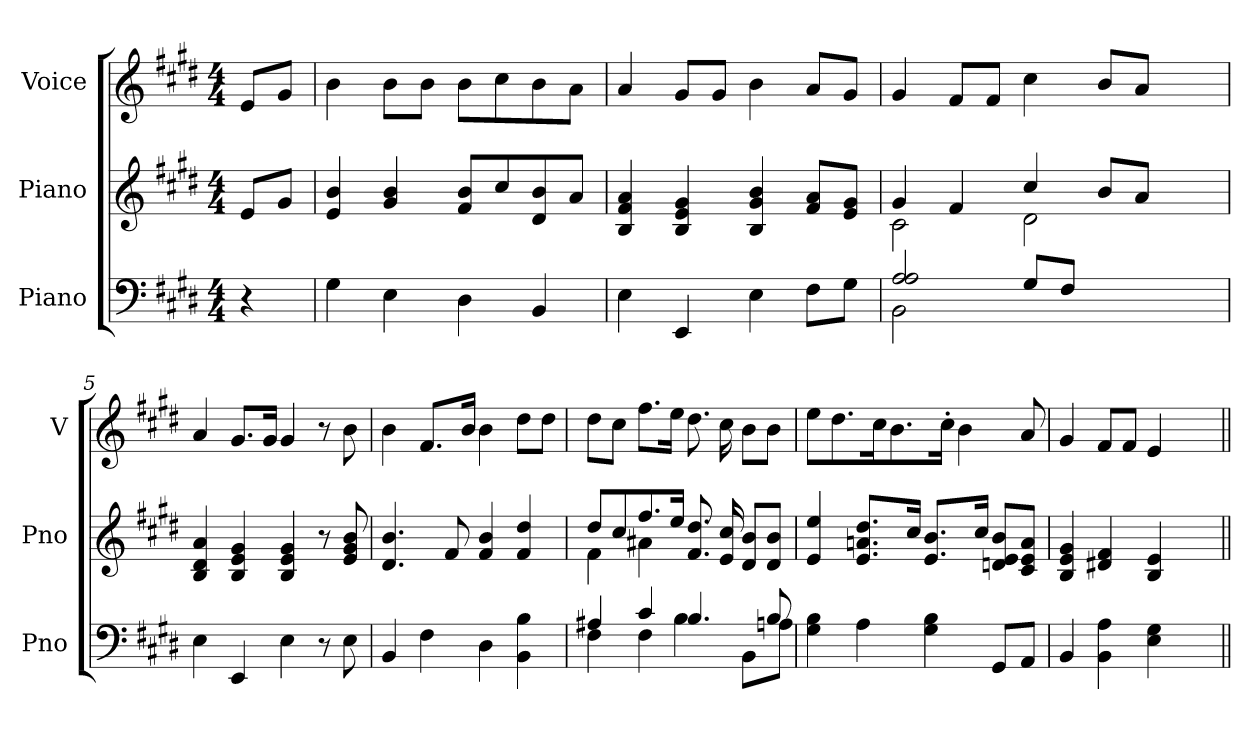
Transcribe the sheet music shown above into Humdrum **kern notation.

**kern	**kern	**kern
*part3	*part2	*part1
*staff3	*staff2	*staff1
*I"Piano	*I"Piano	*I"Voice
*I'Pno	*I'Pno	*I'V
*clefF4	*clefG2	*clefG2
*k[f#c#g#d#]	*k[f#c#g#d#]	*k[f#c#g#d#]
*M4/4	*M4/4	*M4/4
*MM72	*MM72	*MM72
=1	=1	=1
4r	8e/L	8e/L
.	8g#/J	8g#/J
=2	=2	=2
4G#\	4e/ 4b/	4b\
4E\	4g#/ 4b/	8b\L
.	.	8b\J
4D#\	8f#/ 8b/L	8b\L
.	8cc#/	8cc#\
4BB/	8d#/ 8b/	8b\
.	8a/J	8a\J
=3	=3	=3
4E\	4B/ 4f#/ 4a/	4a/
4EE/	4B/ 4e/ 4g#/	8g#/L
.	.	8g#/J
4E\	4B/ 4g#/ 4b/	4b\
8F#\L	8f#/ 8a/L	8a/L
8G#\J	8e/ 8g#/J	8g#/J
=4	=4	=4
*^	*^	*
2A/ 2A/	2BB\	4g#/	2c#\	4g#/
.	.	4f#/	.	8f#/L
.	.	.	.	8f#/J
8G#/L	2ryy	4cc#/	2d#\	4cc#\
8F#/J	.	.	.	.
2ryy	.	8b/L	.	8b/L
.	.	8a/J	.	8a/J
.	4ryy	4ryy	4ryy	4ryy
*v	*v	*	*	*
*	*v	*v	*
=5	=5	=5
4E\	4B/ 4d#/ 4a/	4a/
4EE/	4B/ 4e/ 4g#/	8.g#/L
.	.	16g#/Jk
4E\	4B/ 4e/ 4g#/	4g#/
8r	8r	8r
8E\	8e/ 8g#/ 8b/	8b\
=6	=6	=6
4BB/	4.d#/ 4.b/	4b\
4F#\	.	8.f#/L
.	8f#/	.
.	.	16b/Jk
4D#\	4f#/ 4b/	4b\
4BB\ 4B\	4f#/ 4dd#/	8dd#\L
.	.	8dd#\J
!!LO:LB:g=z
=7	=7	=7
*^	*^	*
4A#X/	4F#\	8dd#/L	4f#\	8dd#\L
.	.	8cc#/	.	8cc#\J
4c#/	4F#\	8.ff#/	4a#X\	8.ff#\L
.	.	16ee/Jk	.	16ee\Jk
4.B/	4B\	8.f#/ 8.dd#/	2ryy	8.dd#\
.	.	16e/ 16cc#/	.	16cc#\
.	8BB\L	8d#/ 8b/L	.	8b\L
8B/	8An\J	8d#/ 8b/J	.	8b\J
*v	*v	*	*	*
*	*v	*v	*
=8	=8	=8
4G#\ 4B\	4e/ 4ee/	8ee\L
.	.	8.dd#\
4A\	8.e/ 8.an/ 8.dd#/L	.
.	.	16cc#\K
.	.	8.b\
.	16cc#/Jk	.
4G#\ 4B\	8.e/ 8.b/L	.
.	.	16cc#'\Jk
.	.	4b\
.	16cc#/Jk	.
8GG#/L	8dn/ 8e/ 8b/L	.
8AA/J	8c#/ 8e/ 8a/J	8a/
=9	=9	=9
4BB/	4B/ 4e/ 4g#/	4g#/
4BB\ 4A\	4d#X/ 4f#/	8f#/L
.	.	8f#/J
4E\ 4G#\	4B/ 4e/	4e/
4ryy	4ryy	4ryy
=||	=||	=||
*-	*-	*-
